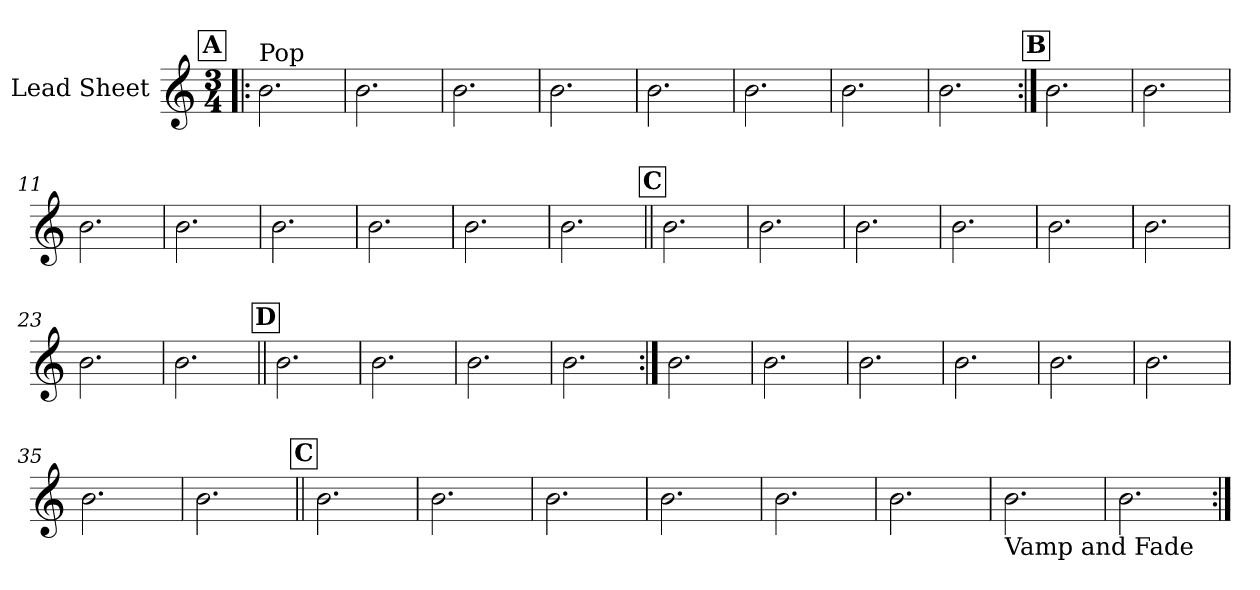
**kern
*part1
*staff1
*I"Lead Sheet
*clefG2
*k[]
*M3/4
*MM100
!!LO:REH:place=s1:a:fs=14:t=A
=1!|:
!LO:TX:a:t=Pop
2.b\
=2
2.b\
=3
2.b\
=4
2.b\
!!LO:LB:g=z
=5
2.b\
=6
2.b\
=7
2.b\
=8
2.b\
!!LO:LB:g=z
!!LO:REH:place=s1:a:fs=14:t=B
=9:|!
2.b\
=10
2.b\
=11
2.b\
=12
2.b\
!!LO:LB:g=z
=13
2.b\
=14
2.b\
=15
2.b\
=16
2.b\
!!LO:LB:g=z
!!LO:REH:place=s1:a:fs=14:t=C
=17||
2.b\
=18
2.b\
=19
2.b\
=20
2.b\
!!LO:LB:g=z
=21
2.b\
=22
2.b\
=23
2.b\
=24
2.b\
!!LO:LB:g=z
!!LO:REH:place=s1:a:fs=14:t=D
=25||
2.b\
=26
2.b\
=27
2.b\
=28
2.b\
!!LO:LB:g=z
=29:|!
2.b\
=30
2.b\
=31
2.b\
=32
2.b\
!!LO:LB:g=z
=33
2.b\
=34
2.b\
=35
2.b\
=36
2.b\
!!LO:LB:g=z
!!LO:REH:place=s1:a:fs=14:t=C
=37||
2.b\
=38
2.b\
=39
2.b\
=40
2.b\
!!LO:PB:g=z
=41
2.b\
=42
2.b\
=43
!LO:TX:b:t=Vamp and Fade
2.b\
=44
2.b\
=:|!
*-
